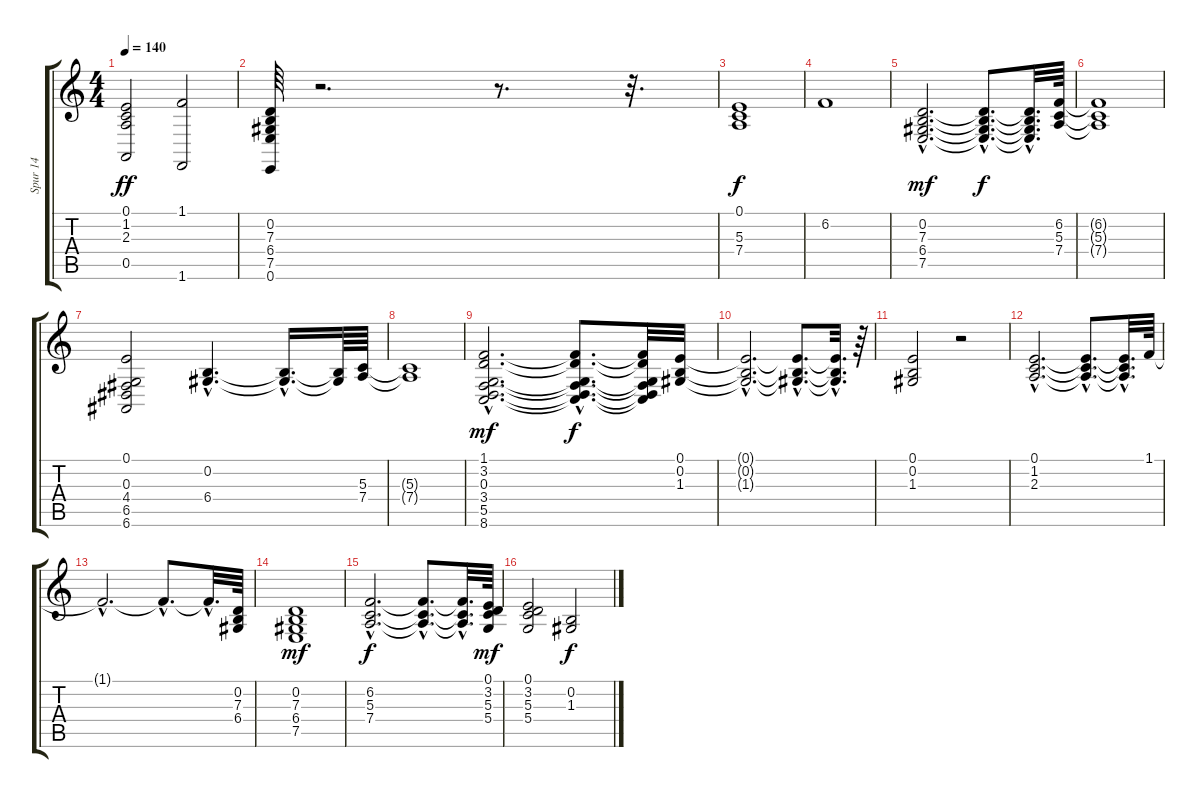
\track ("Spur 14" "Spur 14") {instrument stringensemble1}
\staff {score tabs}
\tuning (E4 B3 G3 D3 A2 E2) {hide}
\ts (4 4)
\tempo 140
\clef g2
\ks c
(0.1 1.2 2.3 0.5).2{dy ff} (1.1 1.6).2 |
(0.2 7.3 6.4 7.5 0.6).64 r.2{d} r.8{d} r.32{d} |
(0.1 5.3 7.4).1{dy f} |
6.2.1 |
(0.2{hac} 7.3{hac} 6.4{hac} 7.5{hac}).2{d dy mf} (0.2{hac t} 7.3{hac t} 6.4{hac t} 7.5{hac t}).8{d dy f} (0.2{hac t} 7.3{t} 6.4{hac t} 7.5{hac t}).32{d} (6.2 5.3 7.4).64 |
(6.2{t} 5.3{t} 7.4{t}).1 |
(0.1 0.3 4.4 6.5 6.6).2 (0.2{hac} 6.4{hac}).4{d} (0.2{hac t} 6.4{hac t}).16{d} (0.2{t} 6.4{t}).64 (5.3 7.4).64 |
(5.3{t} 7.4{t}).1 |
(1.1{hac} 3.2{hac} 0.3{hac} 3.4{hac} 5.5{hac} 8.6{hac}).2{d dy mf} (1.1{hac t} 3.2{hac t} 0.3{hac t} 3.4{hac t} 5.5{hac t} 8.6{hac t}).8{d dy f} (1.1{t} 3.2{t} 0.3{t} 3.4{t} 5.5{t} 8.6{t}).32 (0.1 0.2 1.3).32 |
(0.1{hac t} 0.2{hac t} 1.3{hac t}).2{d} (0.1{hac t} 0.2{hac t} 1.3{hac t}).8{d} (0.1{hac t} 0.2{hac t} 1.3{hac t}).32{d} r.64 |
(0.1 0.2 1.3).2 r.2 |
(0.1{hac} 1.2{hac} 2.3{hac}).2{d} (0.1{hac t} 1.2{hac t} 2.3{hac t}).8{d} (0.1{hac t} 1.2{t} 2.3{t}).32{d} 1.1.64 |
1.1{hac t}.2{d} 1.1{hac t}.8{d} 1.1{hac t}.32{d} (0.2 7.3 6.4).64 |
(0.2 7.3 6.4 7.5).1{dy mf} |
(6.2{hac} 5.3{hac} 7.4{hac}).2{d dy f} (6.2{hac t} 5.3{hac t} 7.4{hac t}).8{d} (6.2{hac t} 5.3{hac t} 7.4{hac t}).32{d} (0.1 3.2 5.3 5.4).64{dy mf} |
(0.1 3.2 5.3 5.4).2 (0.2 1.3).2{dy f}
